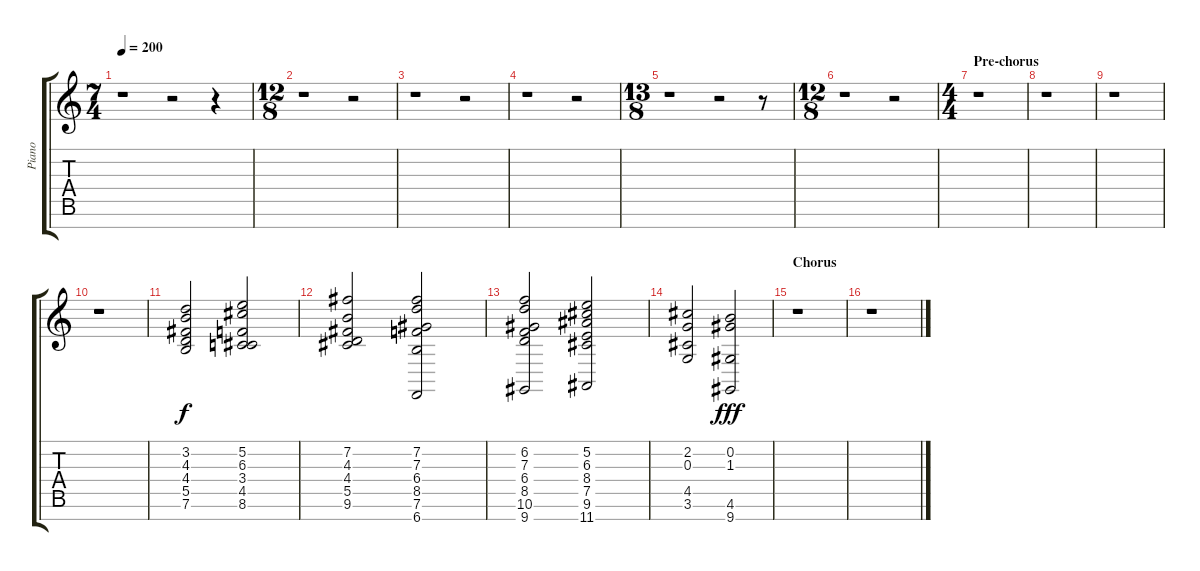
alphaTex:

\track ("Piano" "Piano") {instrument acousticgrandpiano}
\staff {score tabs}
\tuning (E5 B4 G4 D4 A3 E3 B1) {hide}
\ts (7 4)
\tempo 200
\clef g2
\ks c
r.1{dy fff} r.2 r.4 |
\ts (12 8)
r.1 r.2 |
r.1 r.2 |
r.1 r.2 |
\ts (13 8)
r.1 r.2 r.8 |
\ts (12 8)
r.1 r.2 |
\ts (4 4)
\section ("" "Pre-chorus")
r.1 |
r.1 |
r.1 |
r.1 |
(3.2 4.3 4.4 5.5 7.6).2{dy f} (5.2 6.3 3.4 4.5 8.6).2 |
(7.2 4.3 4.4 5.5 9.6).2 (7.2 7.3 6.4 8.5 7.6 6.7).2 |
(6.2 7.3 6.4 8.5 10.6 9.7).2 (5.2 6.3 8.4 7.5 9.6 11.7).2 |
(2.2 0.3 4.5 3.6).2 (0.2 1.3 4.6 9.7).2{dy fff} |
\section ("" "Chorus")
r.1 |
r.1
